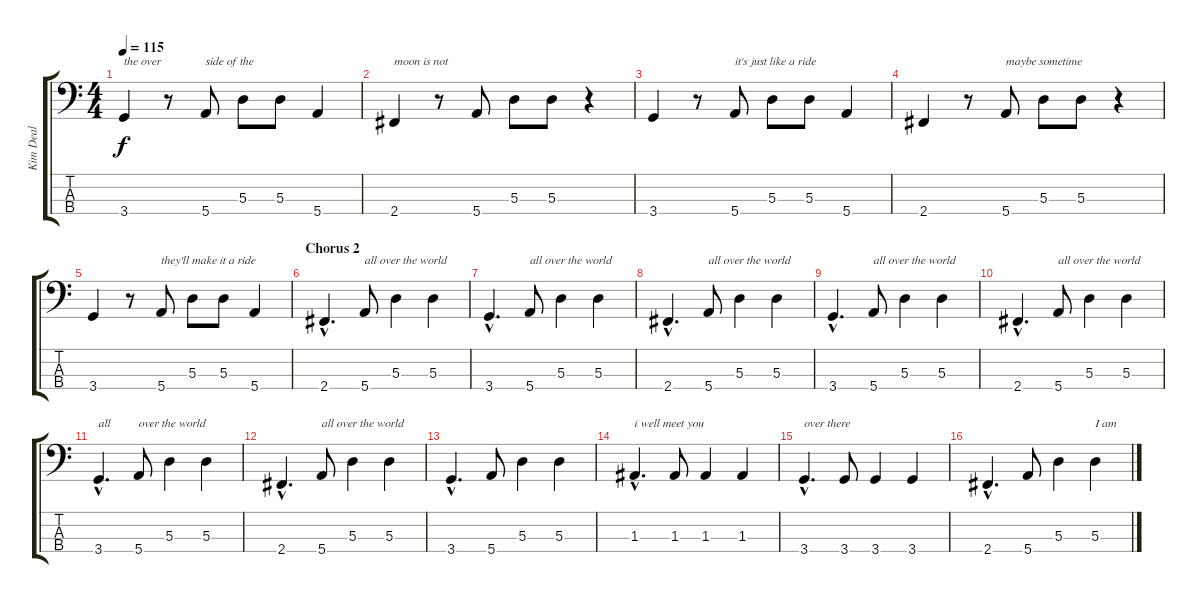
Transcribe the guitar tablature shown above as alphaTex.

\track ("Kim Deal" "Kim Deal") {instrument electricbasspick}
\staff {score tabs}
\tuning (G2 D2 A1 E1) {hide}
\ts (4 4)
\tempo 115
\clef f4
\ks c
3.4.4{txt "the over" dy f} r.8 5.4.8{txt "side of the"} 5.3.8 5.3.8 5.4.4 |
2.4.4{txt "moon is not"} r.8 5.4.8 5.3.8 5.3.8 r.4 |
3.4.4 r.8 5.4.8{txt "it's just like a ride"} 5.3.8 5.3.8 5.4.4 |
2.4.4 r.8 5.4.8{txt "maybe sometime"} 5.3.8 5.3.8 r.4 |
3.4.4 r.8 5.4.8{txt "they'll make it a ride"} 5.3.8 5.3.8 5.4.4 |
\section ("" "Chorus 2")
2.4{hac}.4{d} 5.4.8{txt "all over the world"} 5.3.4 5.3.4 |
3.4{hac}.4{d} 5.4.8{txt "all over the world"} 5.3.4 5.3.4 |
2.4{hac}.4{d} 5.4.8{txt "all over the world"} 5.3.4 5.3.4 |
3.4{hac}.4{d} 5.4.8{txt "all over the world"} 5.3.4 5.3.4 |
2.4{hac}.4{d} 5.4.8{txt "all over the world"} 5.3.4 5.3.4 |
3.4{hac}.4{d txt "all"} 5.4.8{txt "over the world"} 5.3.4 5.3.4 |
2.4{hac}.4{d} 5.4.8{txt "all over the world"} 5.3.4 5.3.4 |
3.4{hac}.4{d} 5.4.8 5.3.4 5.3.4 |
1.3{hac}.4{d txt "i well meet you "} 1.3.8 1.3.4 1.3.4 |
3.4{hac}.4{d txt "over there"} 3.4.8 3.4.4 3.4.4 |
2.4{hac}.4{d} 5.4.8 5.3.4 5.3.4{txt "I am"}
